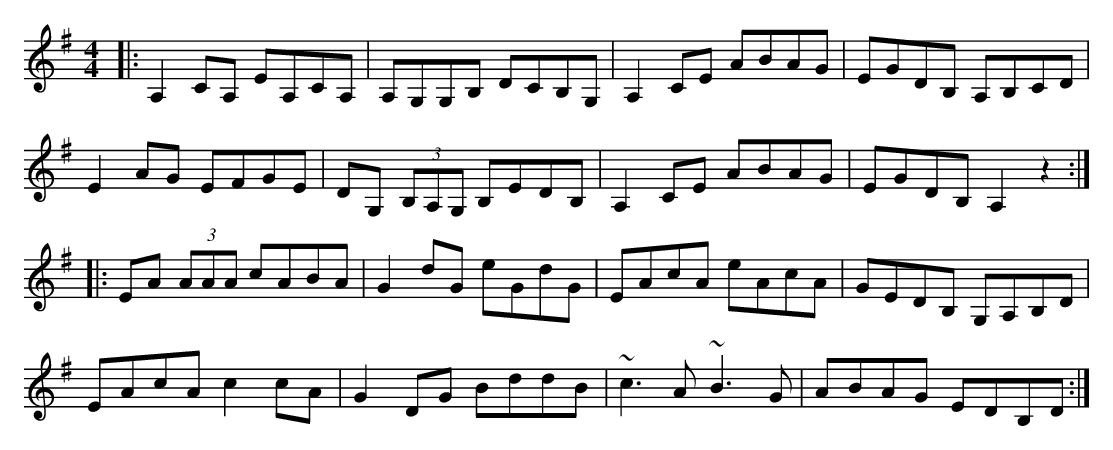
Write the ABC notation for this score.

X:1
M:4/4
K:Ador
|:A,2 CA, EA,CA, | A,G,G,B, DCB,G, | A,2 CE ABAG| EGDB, A,B,CD|
E2 AG EFGE| DG, (3B,A,G, B,EDB, | A,2 CE ABAG| EGDB, A,2 z2:|
|:EA (3AAA cABA|G2 dG eGdG| EAcA eAcA| GEDB, G,A,B,D|
EAcA c2 cA|G2 DG BddB|~c3A ~B3G | ABAG EDB,D :|
